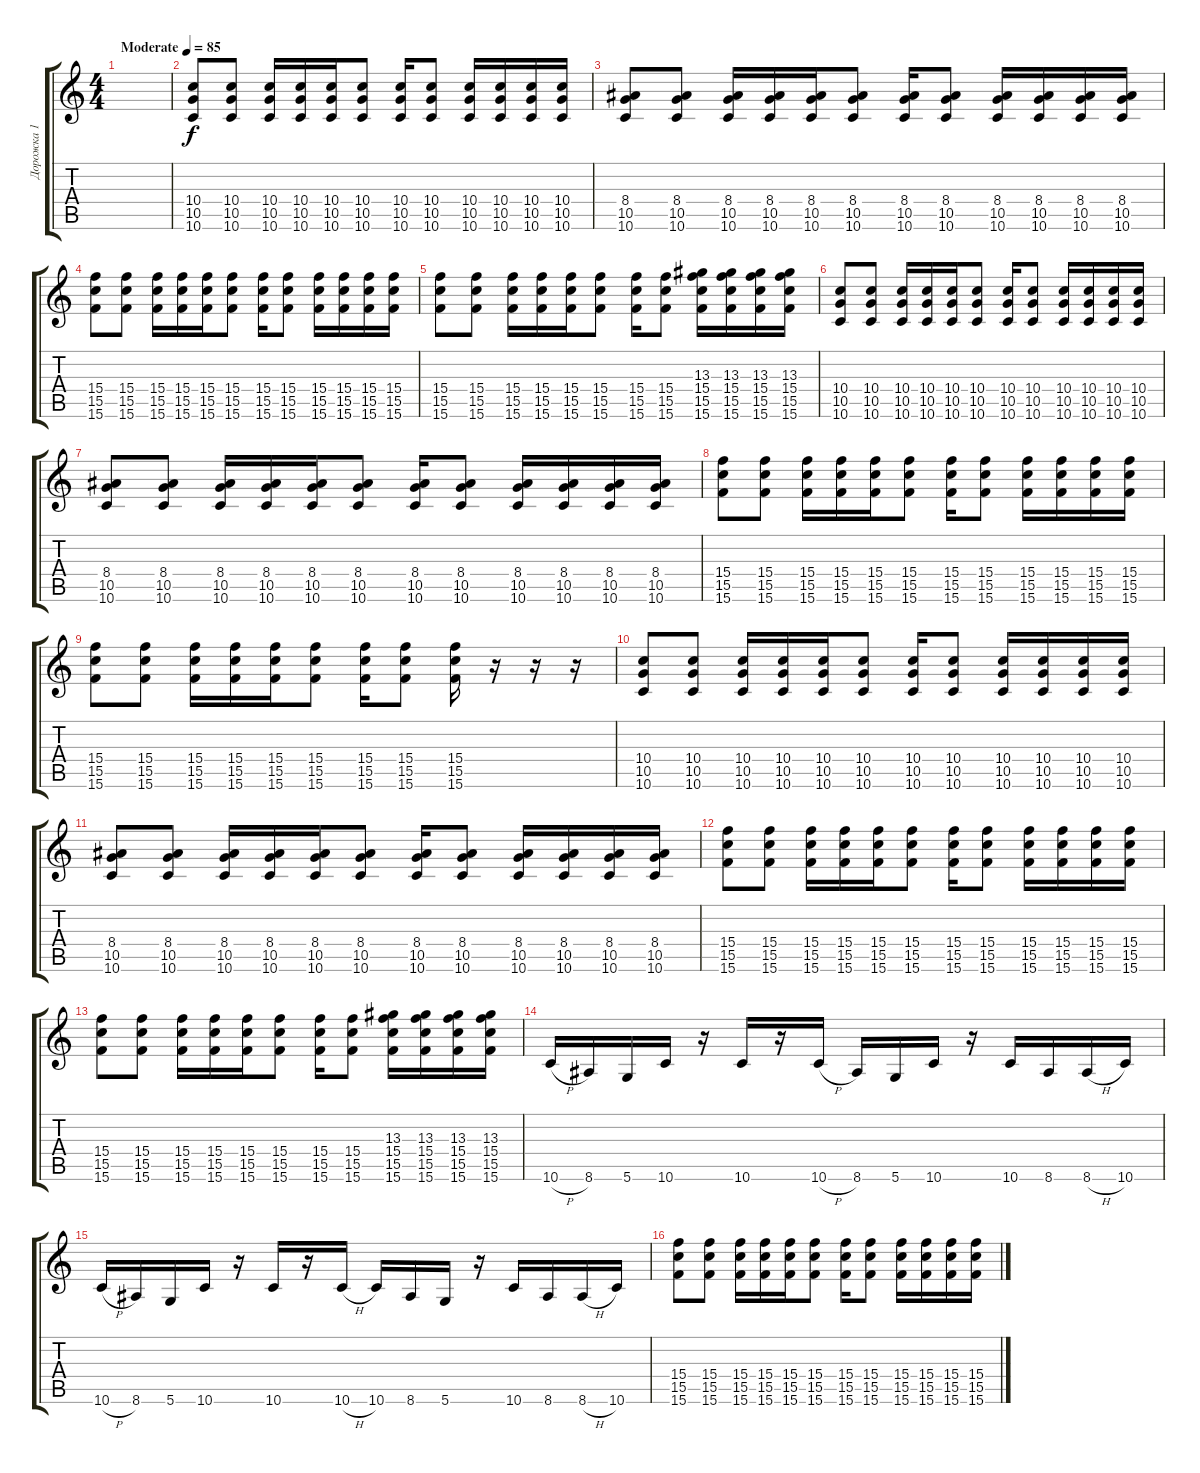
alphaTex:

\track ("Дорожка 1" "Дорожка 1") {instrument overdrivenguitar}
\staff {score tabs}
\tuning (E4 B3 G3 D3 A2 D2) {hide}
\ts (4 4)
\tempo (85 "Moderate")
\clef g2
\ks c
|
(10.4 10.5 10.6).8{volume 9} (10.4 10.5 10.6).8 (10.4 10.5 10.6).16 (10.4 10.5 10.6).16 (10.4 10.5 10.6).16 (10.4 10.5 10.6).8 (10.4 10.5 10.6).16 (10.4 10.5 10.6).8 (10.4 10.5 10.6).16 (10.4 10.5 10.6).16 (10.4 10.5 10.6).16 (10.4 10.5 10.6).16 |
(8.4 10.5 10.6).8 (8.4 10.5 10.6).8 (8.4 10.5 10.6).16 (8.4 10.5 10.6).16 (8.4 10.5 10.6).16 (8.4 10.5 10.6).8 (8.4 10.5 10.6).16 (8.4 10.5 10.6).8 (8.4 10.5 10.6).16 (8.4 10.5 10.6).16 (8.4 10.5 10.6).16 (8.4 10.5 10.6).16 |
(15.4 15.5 15.6).8 (15.4 15.5 15.6).8 (15.4 15.5 15.6).16 (15.4 15.5 15.6).16 (15.4 15.5 15.6).16 (15.4 15.5 15.6).8 (15.4 15.5 15.6).16 (15.4 15.5 15.6).8 (15.4 15.5 15.6).16 (15.4 15.5 15.6).16 (15.4 15.5 15.6).16 (15.4 15.5 15.6).16 |
(15.4 15.5 15.6).8 (15.4 15.5 15.6).8 (15.4 15.5 15.6).16 (15.4 15.5 15.6).16 (15.4 15.5 15.6).16 (15.4 15.5 15.6).8 (15.4 15.5 15.6).16 (15.4 15.5 15.6).8 (13.3 15.4 15.5 15.6).16 (13.3 15.4 15.5 15.6).16 (13.3 15.4 15.5 15.6).16 (13.3 15.4 15.5 15.6).16 |
(10.4 10.5 10.6).8 (10.4 10.5 10.6).8 (10.4 10.5 10.6).16 (10.4 10.5 10.6).16 (10.4 10.5 10.6).16 (10.4 10.5 10.6).8 (10.4 10.5 10.6).16 (10.4 10.5 10.6).8 (10.4 10.5 10.6).16 (10.4 10.5 10.6).16 (10.4 10.5 10.6).16 (10.4 10.5 10.6).16 |
(8.4 10.5 10.6).8 (8.4 10.5 10.6).8 (8.4 10.5 10.6).16 (8.4 10.5 10.6).16 (8.4 10.5 10.6).16 (8.4 10.5 10.6).8 (8.4 10.5 10.6).16 (8.4 10.5 10.6).8 (8.4 10.5 10.6).16 (8.4 10.5 10.6).16 (8.4 10.5 10.6).16 (8.4 10.5 10.6).16 |
(15.4 15.5 15.6).8 (15.4 15.5 15.6).8 (15.4 15.5 15.6).16 (15.4 15.5 15.6).16 (15.4 15.5 15.6).16 (15.4 15.5 15.6).8 (15.4 15.5 15.6).16 (15.4 15.5 15.6).8 (15.4 15.5 15.6).16 (15.4 15.5 15.6).16 (15.4 15.5 15.6).16 (15.4 15.5 15.6).16 |
(15.4 15.5 15.6).8 (15.4 15.5 15.6).8 (15.4 15.5 15.6).16 (15.4 15.5 15.6).16 (15.4 15.5 15.6).16 (15.4 15.5 15.6).8 (15.4 15.5 15.6).16 (15.4 15.5 15.6).8 (15.4 15.5 15.6).16 r.16 r.16 r.16 |
(10.4 10.5 10.6).8{volume 14} (10.4 10.5 10.6).8 (10.4 10.5 10.6).16 (10.4 10.5 10.6).16 (10.4 10.5 10.6).16 (10.4 10.5 10.6).8 (10.4 10.5 10.6).16 (10.4 10.5 10.6).8 (10.4 10.5 10.6).16 (10.4 10.5 10.6).16 (10.4 10.5 10.6).16 (10.4 10.5 10.6).16 |
(8.4 10.5 10.6).8 (8.4 10.5 10.6).8 (8.4 10.5 10.6).16 (8.4 10.5 10.6).16 (8.4 10.5 10.6).16 (8.4 10.5 10.6).8 (8.4 10.5 10.6).16 (8.4 10.5 10.6).8 (8.4 10.5 10.6).16 (8.4 10.5 10.6).16 (8.4 10.5 10.6).16 (8.4 10.5 10.6).16 |
(15.4 15.5 15.6).8 (15.4 15.5 15.6).8 (15.4 15.5 15.6).16 (15.4 15.5 15.6).16 (15.4 15.5 15.6).16 (15.4 15.5 15.6).8 (15.4 15.5 15.6).16 (15.4 15.5 15.6).8 (15.4 15.5 15.6).16 (15.4 15.5 15.6).16 (15.4 15.5 15.6).16 (15.4 15.5 15.6).16 |
(15.4 15.5 15.6).8 (15.4 15.5 15.6).8 (15.4 15.5 15.6).16 (15.4 15.5 15.6).16 (15.4 15.5 15.6).16 (15.4 15.5 15.6).8 (15.4 15.5 15.6).16 (15.4 15.5 15.6).8 (13.3 15.4 15.5 15.6).16 (13.3 15.4 15.5 15.6).16 (13.3 15.4 15.5 15.6).16 (13.3 15.4 15.5 15.6).16 |
10.6{h}.16{volume 16} 8.6.16 5.6.16 10.6.16 r.16 10.6.16 r.16 10.6{h}.16 8.6.16 5.6.16 10.6.16 r.16 10.6.16 8.6.16 8.6{h}.16 10.6.16 |
10.6{h}.16 8.6.16 5.6.16 10.6.16 r.16 10.6.16 r.16 10.6{h}.16 10.6.16 8.6.16 5.6.16 r.16 10.6.16 8.6.16 8.6{h}.16 10.6.16 |
(15.4 15.5 15.6).8 (15.4 15.5 15.6).8 (15.4 15.5 15.6).16 (15.4 15.5 15.6).16 (15.4 15.5 15.6).16 (15.4 15.5 15.6).8 (15.4 15.5 15.6).16 (15.4 15.5 15.6).8 (15.4 15.5 15.6).16 (15.4 15.5 15.6).16 (15.4 15.5 15.6).16 (15.4 15.5 15.6).16
